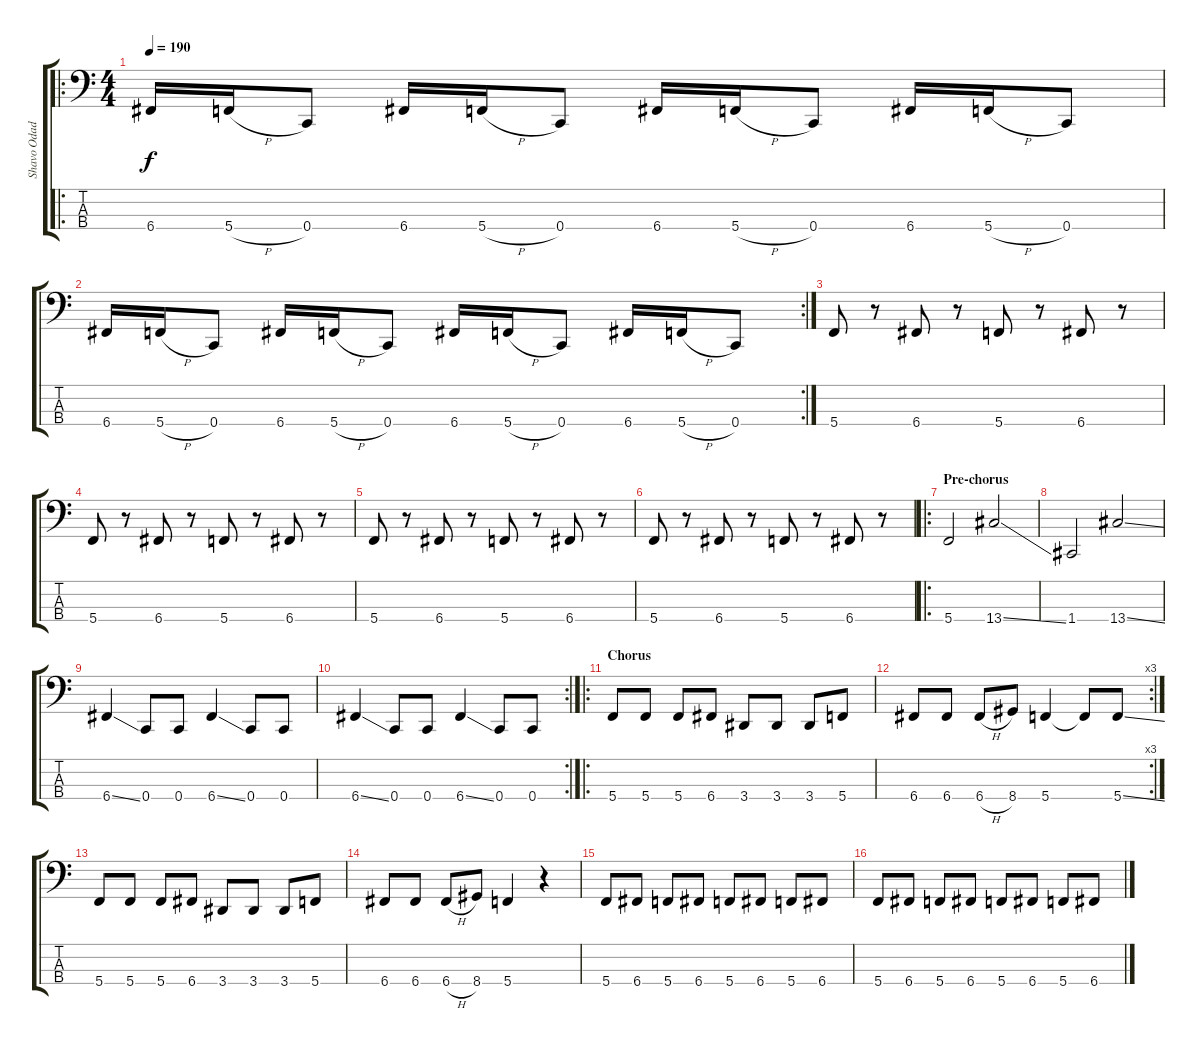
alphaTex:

\track ("Shavo Odadjian" "Shavo Odad") {instrument electricbasspick}
\staff {score tabs}
\tuning (F2 C2 G1 C1) {hide}
\ro
\ts (4 4)
\tempo 190
\clef f4
\ks c
6.4.16{dy f} 5.4{h}.16 0.4.8 6.4.16 5.4{h}.16 0.4.8 6.4.16 5.4{h}.16 0.4.8 6.4.16 5.4{h}.16 0.4.8 |
\rc 2
6.4.16 5.4{h}.16 0.4.8 6.4.16 5.4{h}.16 0.4.8 6.4.16 5.4{h}.16 0.4.8 6.4.16 5.4{h}.16 0.4.8 |
5.4.8 r.8 6.4.8 r.8 5.4.8 r.8 6.4.8 r.8 |
5.4.8 r.8 6.4.8 r.8 5.4.8 r.8 6.4.8 r.8 |
5.4.8 r.8 6.4.8 r.8 5.4.8 r.8 6.4.8 r.8 |
5.4.8 r.8 6.4.8 r.8 5.4.8 r.8 6.4.8 r.8 |
\ro
\section ("" "Pre-chorus")
5.4.2 13.4{ss}.2 |
1.4.2 13.4{ss}.2 |
6.4{ss}.4 0.4.8 0.4.8 6.4{ss}.4 0.4.8 0.4.8 |
\rc 2
6.4{ss}.4 0.4.8 0.4.8 6.4{ss}.4 0.4.8 0.4.8 |
\ro
\section ("" "Chorus")
5.4.8 5.4.8 5.4.8 6.4.8 3.4.8 3.4.8 3.4.8 5.4.8 |
\rc 3
6.4.8 6.4.8 6.4{h}.8 8.4.8 5.4.4 5.4{t}.8 5.4{ss}.8 |
5.4.8 5.4.8 5.4.8 6.4.8 3.4.8 3.4.8 3.4.8 5.4.8 |
6.4.8 6.4.8 6.4{h}.8 8.4.8 5.4.4 r.4 |
5.4.8 6.4.8 5.4.8 6.4.8 5.4.8 6.4.8 5.4.8 6.4.8 |
5.4.8 6.4.8 5.4.8 6.4.8 5.4.8 6.4.8 5.4.8 6.4.8
